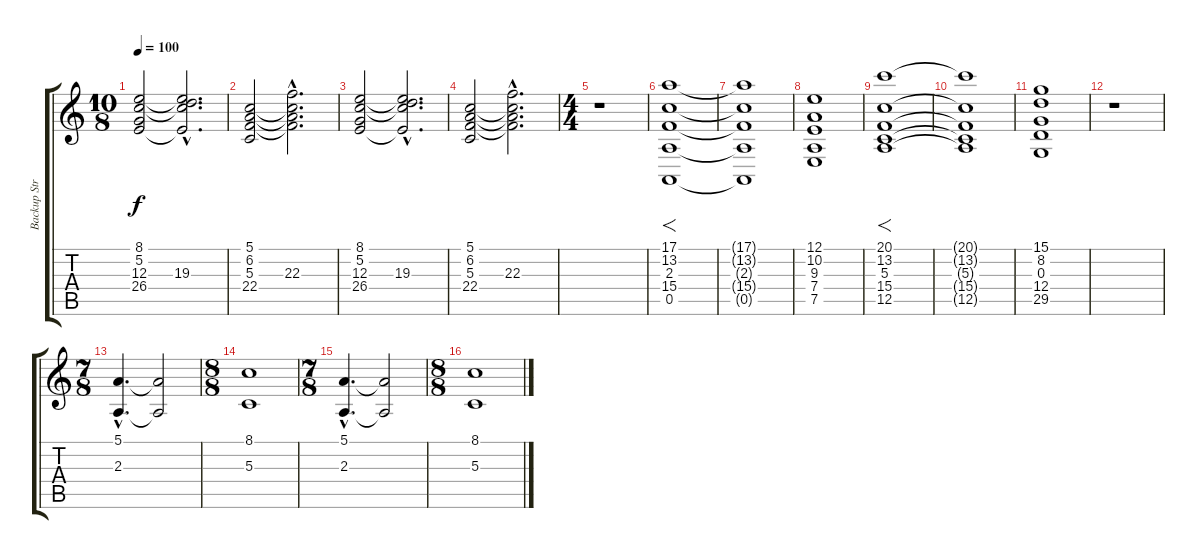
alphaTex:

\track ("Backup Strings" "Backup Str") {instrument synthstrings2}
\staff {score tabs}
\tuning (E4 B3 G3 D3 A2 E2) {hide}
\ts (10 8)
\tempo 100
\clef g2
\ks c
(8.1 5.2 12.3 26.4).2{dy f} (8.1{hac t} 5.2{hac t} 19.3{hac} 26.4{hac t}).2{d} |
(5.1 6.2 5.3 22.4).2 (5.1{hac t} 6.2{hac t} 22.3{hac} 22.4{hac t}).2{d} |
(8.1 5.2 12.3 26.4).2 (8.1{hac t} 5.2{hac t} 19.3{hac} 26.4{hac t}).2{d} |
(5.1 6.2 5.3 22.4).2 (5.1{hac t} 6.2{hac t} 22.3{hac} 22.4{hac t}).2{d} |
\ts (4 4)
r.1 |
(17.1 13.2 2.3 15.4 0.5).1{f} |
(17.1{t} 13.2{t} 2.3{t} 15.4{t} 0.5{t}).1 |
(12.1 10.2 9.3 7.4 7.5).1 |
(20.1 13.2 5.3 15.4 12.5).1{f} |
(20.1{t} 13.2{t} 5.3{t} 15.4{t} 12.5{t}).1 |
(15.1 8.2 0.3 12.4 29.5).1 |
r.1 |
\ts (7 8)
(5.1{hac} 2.3{hac}).4{d} (5.1{t} 2.3{t}).2 |
\ts (8 8)
(8.1 5.3).1 |
\ts (7 8)
(5.1{hac} 2.3{hac}).4{d} (5.1{t} 2.3{t}).2 |
\ts (8 8)
(8.1 5.3).1
